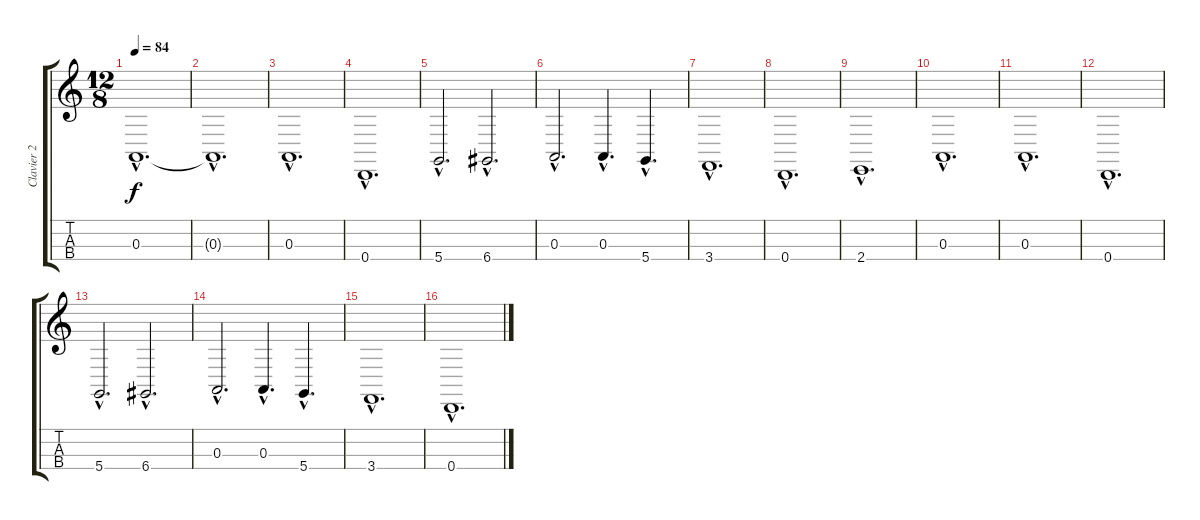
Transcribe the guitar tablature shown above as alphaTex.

\track ("Clavier 2 bas" "Clavier 2 ") {instrument synthstrings1}
\staff {score tabs}
\tuning (G3 D3 A2 D2) {hide}
\ts (12 8)
\tempo 84
\clef g2
\ks c
0.3{hac}.1{d dy f instrument synthstrings1} |
0.3{hac t}.1{d} |
0.3{hac}.1{d} |
0.4{hac}.1{d} |
5.4{hac}.2{d} 6.4{hac}.2{d} |
0.3{hac}.2{d} 0.3{hac}.4{d} 5.4{hac}.4{d} |
3.4{hac}.1{d} |
0.4{hac}.1{d} |
2.4{hac}.1{d} |
0.3{hac}.1{d} |
0.3{hac}.1{d} |
0.4{hac}.1{d} |
5.4{hac}.2{d} 6.4{hac}.2{d} |
0.3{hac}.2{d} 0.3{hac}.4{d} 5.4{hac}.4{d} |
3.4{hac}.1{d} |
0.4{hac}.1{d}
